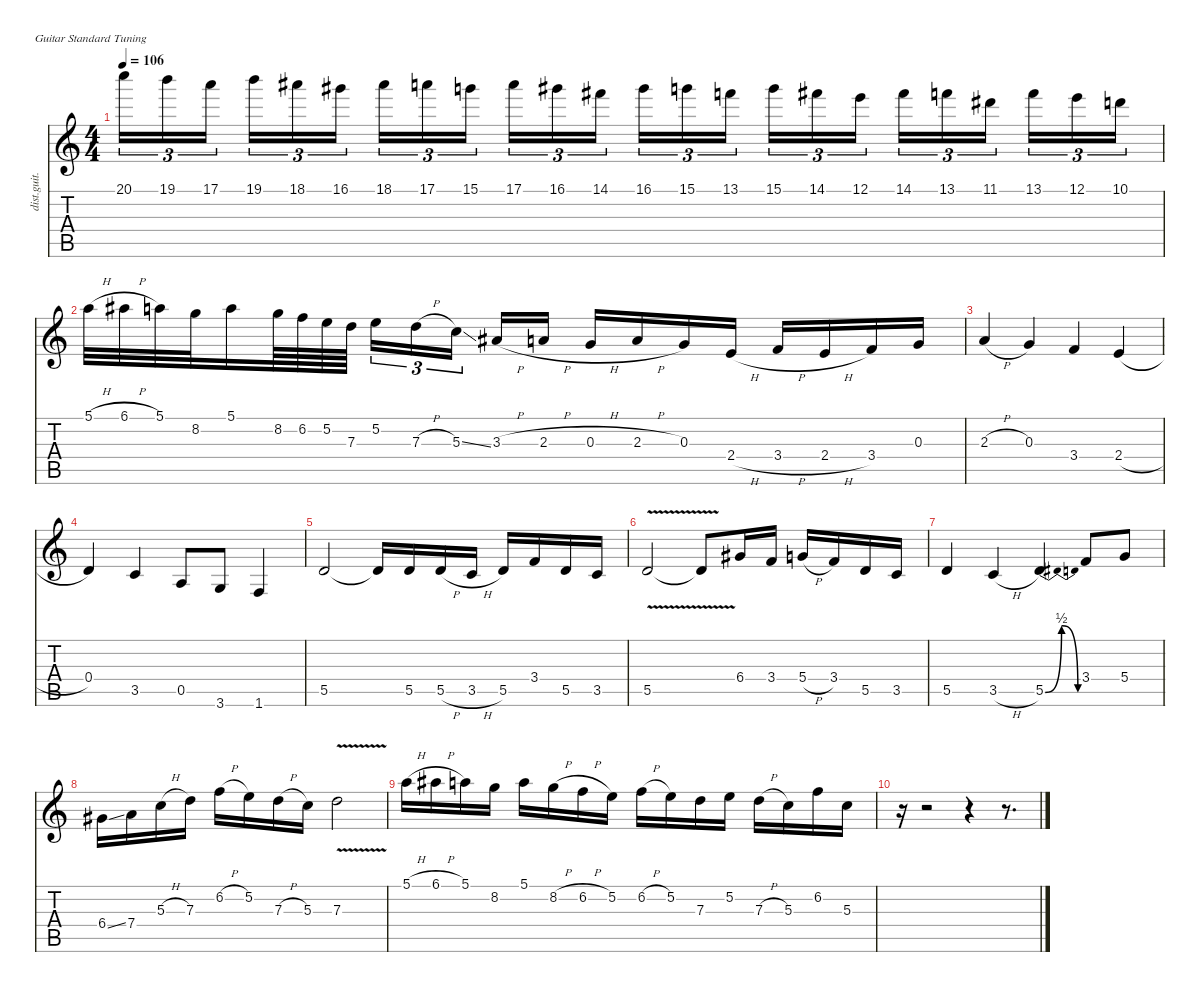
\defaultSystemsLayout 4
\hideDynamics
\bracketExtendMode nobrackets
\track ("Randy Rhoads (Solo)" "dist.guit.") {instrument distortionguitar}
\staff {score tabs}
\tuning (E4 B3 G3 D3 A2 E2)
\ts (4 4)
\tempo 106
\clef g2
\ks c
20.1.16{tu (3 2) dy f beam Down} 19.1.16{tu (3 2) beam Down} 17.1.16{tu (3 2) beam Down} 19.1.16{tu (3 2) beam Down} 18.1{acc #}.16{tu (3 2) beam Down} 16.1{acc #}.16{tu (3 2) beam Down} 18.1{acc #}.16{tu (3 2) beam Down} 17.1.16{tu (3 2) beam Down} 15.1.16{tu (3 2) beam Down} 17.1.16{tu (3 2) beam Down} 16.1{acc #}.16{tu (3 2) beam Down} 14.1{acc #}.16{tu (3 2) beam Down} 16.1{acc #}.16{tu (3 2) beam Down} 15.1.16{tu (3 2) beam Down} 13.1.16{tu (3 2) beam Down} 15.1.16{tu (3 2) beam Down} 14.1{acc #}.16{tu (3 2) beam Down} 12.1.16{tu (3 2) beam Down} 14.1{acc #}.16{tu (3 2) beam Down} 13.1.16{tu (3 2) beam Down} 11.1{acc #}.16{tu (3 2) beam Down} 13.1.16{tu (3 2) beam Down} 12.1.16{tu (3 2) beam Down} 10.1.16{tu (3 2) beam Down} |
5.1{h}.32{beam Down} 6.1{h acc #}.32{beam Down} 5.1.32{beam Down} 8.2.32{beam Down} 5.1.16{beam Down} 8.2.64{beam Down} 6.2.64{beam Down} 5.2.64{beam Down} 7.3.64{beam Down} 5.2.16{tu (3 2) beam Down} 7.3{h}.16{tu (3 2) beam Down} 5.3{ss}.16{tu (3 2) beam Down} 3.3{h acc #}.16{beam Up} 2.3{h}.16{beam Up} 0.3{h}.16{beam Up} 2.3{h}.16{beam Up} 0.3.16{beam Up} 2.4{h}.16{beam Up} 3.4{h}.16{beam Up} 2.4{h}.16{beam Up} 3.4.16{beam Up} 0.3.16{beam Up} |
2.3{h}.4{beam Up} 0.3.4{beam Up} 3.4.4{beam Up} 2.4{h}.4{beam Up} |
0.4.4{beam Up} 3.5.4{beam Up} 0.5.8{beam Up} 3.6.8{beam Up} 1.6.4{beam Up} |
5.5.2{beam Up} 5.5{t}.16{beam Up} 5.5.16{beam Up} 5.5{h}.16{beam Up} 3.5{h}.16{beam Up} 5.5.16{beam Up} 3.4.16{beam Up} 5.5.16{beam Up} 3.5.16{beam Up} |
5.5{v}.2{beam Up} 5.5{v t}.8{beam Up} 6.4{acc #}.16{beam Up} 3.4.16{beam Up} 5.4{h}.16{beam Up} 3.4.16{beam Up} 5.5.16{beam Up} 3.5.16{beam Up} |
5.5.4{beam Up} 3.5{h}.4{beam Up} 5.5{be (bendrelease 0 0 15 2 30 2 45 0)}.4{beam Up} 3.4.8{beam Up} 5.4.8{beam Up} |
6.4{ss acc #}.16{beam Down} 7.4.16{beam Down} 5.3{h}.16{beam Down} 7.3.16{beam Down} 6.2{h}.16{beam Down} 5.2.16{beam Down} 7.3{h}.16{beam Down} 5.3.16{beam Down} 7.3{v}.2{beam Down} |
5.1{h}.16{beam Down} 6.1{h acc #}.16{beam Down} 5.1.16{beam Down} 8.2.16{beam Down} 5.1.16{beam Down} 8.2{h}.16{beam Down} 6.2{h}.16{beam Down} 5.2.16{beam Down} 6.2{h}.16{beam Down} 5.2.16{beam Down} 7.3.16{beam Down} 5.2.16{beam Down} 7.3{h}.16{beam Down} 5.3.16{beam Down} 6.2.16{beam Down} 5.3.16{beam Down} |
r.16{beam Down} r.2{beam Down} r.4{beam Down} r.8{d beam Down}
